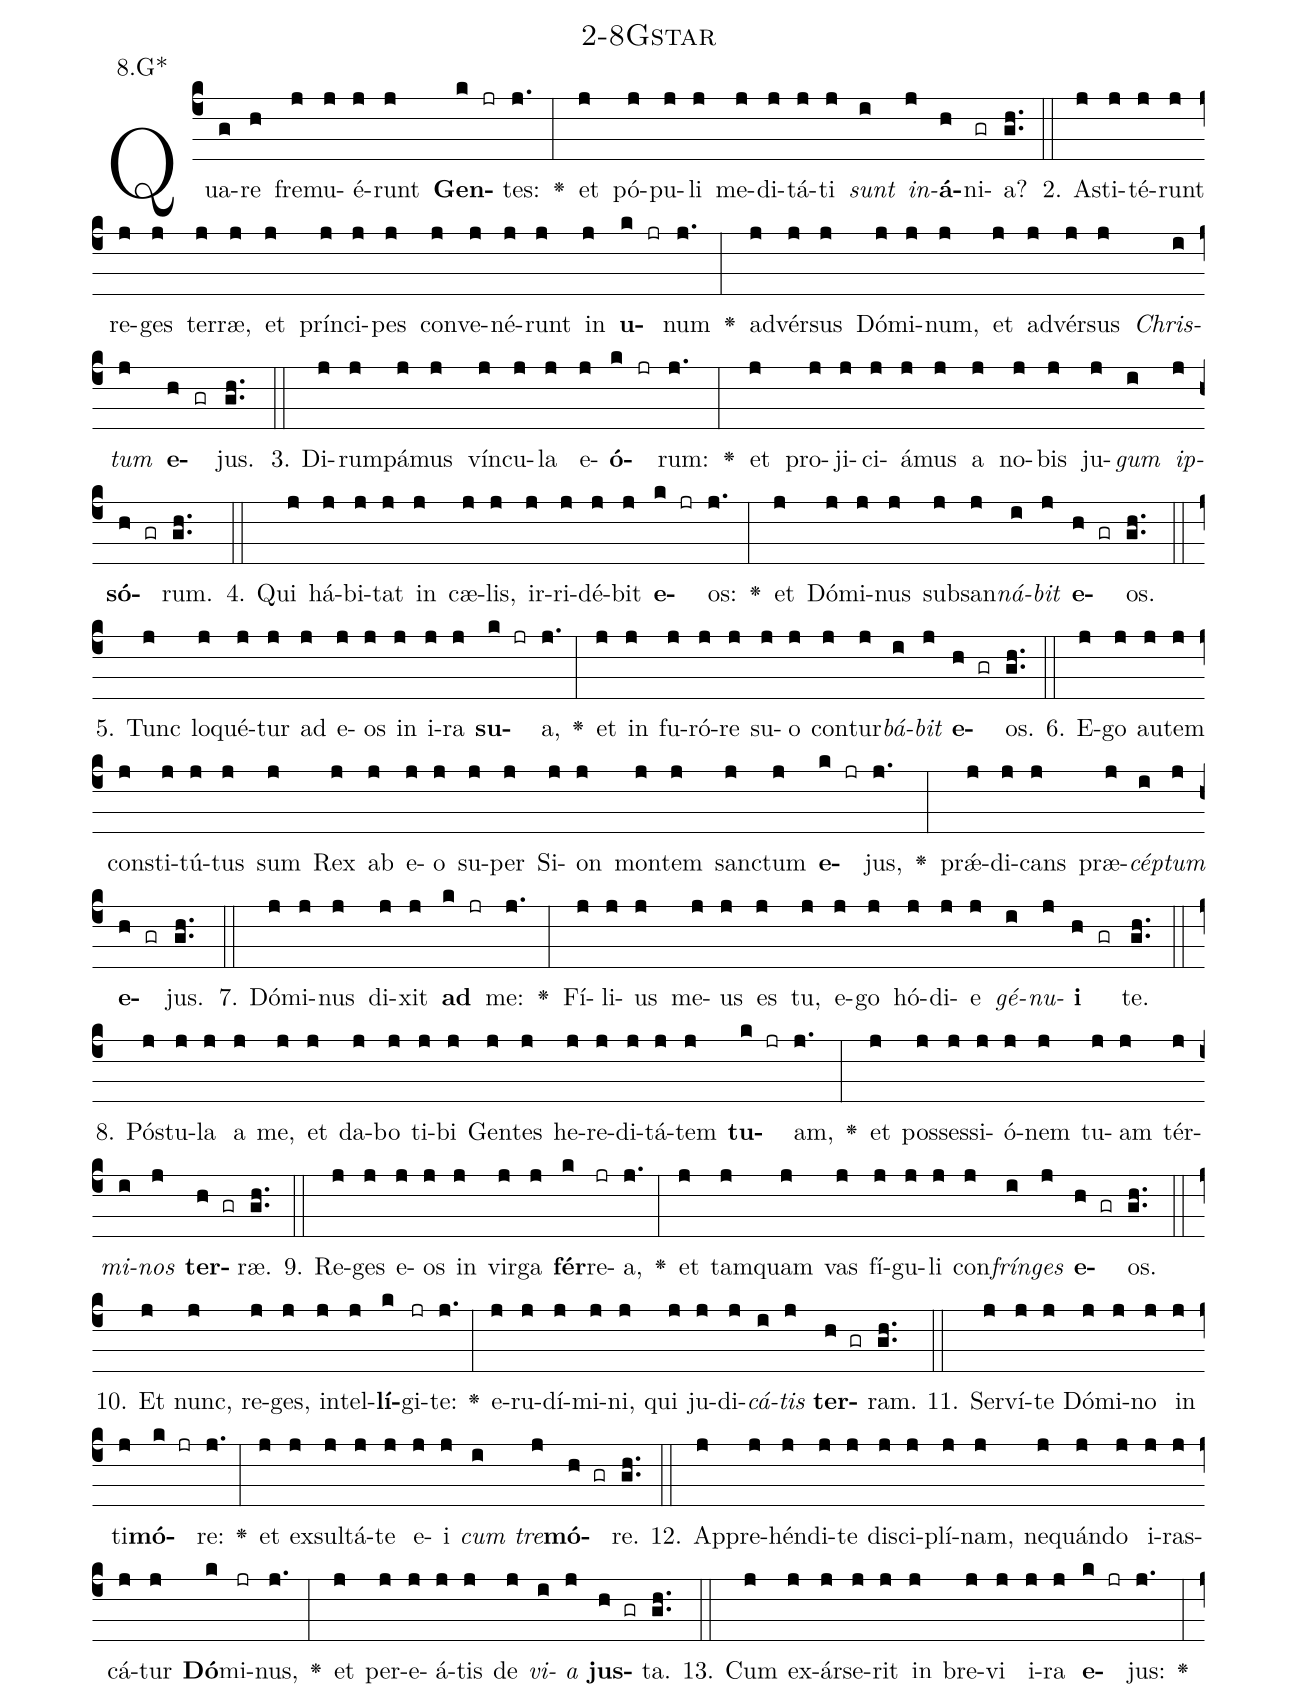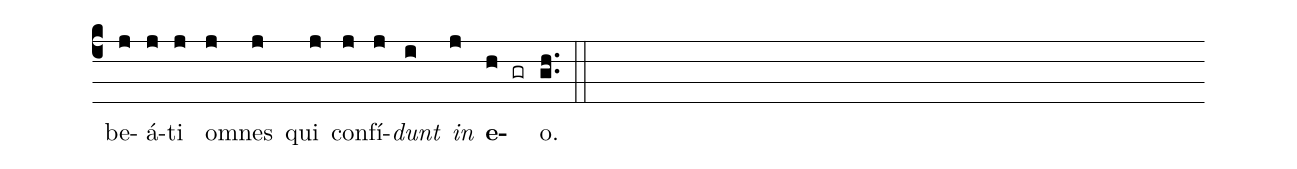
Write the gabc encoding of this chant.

name: 2-8Gstar;
annotation: 8.G*;
%%
(c4)Qua(g)re(h) fre(j)mu(j)é(j)runt(j) <b>Gen</b>(k jr)tes:(j.) <v>\greheightstar</v>(:) et(j) pó(j)pu(j)li(j) me(j)di(j)tá(j)ti(j) <i>sunt</i>(i) <i>in</i>(j)<b>á</b>(h)ni(gr)a?(gh..) (::)
2. A(j)sti(j)té(j)runt(j) re(j)ges(j) ter(j)ræ,(j) et(j) prín(j)ci(j)pes(j) con(j)ve(j)né(j)runt(j) in(j) <b>u</b>(k jr)num(j.) <v>\greheightstar</v>(:) ad(j)vér(j)sus(j) Dó(j)mi(j)num,(j) et(j) ad(j)vér(j)sus(j) <i>Chris</i>(i)<i>tum</i>(j) <b>e</b>(h gr)jus.(gh..) (::)
3. Di(j)rum(j)pá(j)mus(j) vín(j)cu(j)la(j) e(j)<b>ó</b>(k jr)rum:(j.) <v>\greheightstar</v>(:) et(j) pro(j)ji(j)ci(j)á(j)mus(j) a(j) no(j)bis(j) ju(j)<i>gum</i>(i) <i>ip</i>(j)<b>só</b>(h gr)rum.(gh..) (::)
4. Qui(j) há(j)bi(j)tat(j) in(j) cæ(j)lis,(j) ir(j)ri(j)dé(j)bit(j) <b>e</b>(k jr)os:(j.) <v>\greheightstar</v>(:) et(j) Dó(j)mi(j)nus(j) sub(j)san(j)<i>ná</i>(i)<i>bit</i>(j) <b>e</b>(h gr)os.(gh..) (::)
5. Tunc(j) lo(j)qué(j)tur(j) ad(j) e(j)os(j) in(j) i(j)ra(j) <b>su</b>(k jr)a,(j.) <v>\greheightstar</v>(:) et(j) in(j) fu(j)ró(j)re(j) su(j)o(j) con(j)tur(j)<i>bá</i>(i)<i>bit</i>(j) <b>e</b>(h gr)os.(gh..) (::)
6. E(j)go(j) au(j)tem(j) con(j)sti(j)tú(j)tus(j) sum(j) Rex(j) ab(j) e(j)o(j) su(j)per(j) Si(j)on(j) mon(j)tem(j) sanc(j)tum(j) <b>e</b>(k jr)jus,(j.) <v>\greheightstar</v>(:) prǽ(j)di(j)cans(j) præ(j)<i>cép</i>(i)<i>tum</i>(j) <b>e</b>(h gr)jus.(gh..) (::)
7. Dó(j)mi(j)nus(j) di(j)xit(j) <b>ad</b>(k jr) me:(j.) <v>\greheightstar</v>(:) Fí(j)li(j)us(j) me(j)us(j) es(j) tu,(j) e(j)go(j) hó(j)di(j)e(j) <i>gé</i>(i)<i>nu</i>(j)<b>i</b>(h gr) te.(gh..) (::)
8. Pós(j)tu(j)la(j) a(j) me,(j) et(j) da(j)bo(j) ti(j)bi(j) Gen(j)tes(j) he(j)re(j)di(j)tá(j)tem(j) <b>tu</b>(k jr)am,(j.) <v>\greheightstar</v>(:) et(j) pos(j)ses(j)si(j)ó(j)nem(j) tu(j)am(j) tér(j)<i>mi</i>(i)<i>nos</i>(j) <b>ter</b>(h gr)ræ.(gh..) (::)
9. Re(j)ges(j) e(j)os(j) in(j) vir(j)ga(j) <b>fér</b>(k)re(jr)a,(j.) <v>\greheightstar</v>(:) et(j) tam(j)quam(j) vas(j) fí(j)gu(j)li(j) con(j)<i>frín</i>(i)<i>ges</i>(j) <b>e</b>(h gr)os.(gh..) (::)
10. Et(j) nunc,(j) re(j)ges,(j) in(j)tel(j)<b>lí</b>(k)gi(jr)te:(j.) <v>\greheightstar</v>(:) e(j)ru(j)dí(j)mi(j)ni,(j) qui(j) ju(j)di(j)<i>cá</i>(i)<i>tis</i>(j) <b>ter</b>(h gr)ram.(gh..) (::)
11. Ser(j)ví(j)te(j) Dó(j)mi(j)no(j) in(j) ti(j)<b>mó</b>(k jr)re:(j.) <v>\greheightstar</v>(:) et(j) ex(j)sul(j)tá(j)te(j) e(j)i(j) <i>cum</i>(i) <i>tre</i>(j)<b>mó</b>(h gr)re.(gh..) (::)
12. Ap(j)pre(j)hén(j)di(j)te(j) di(j)sci(j)plí(j)nam,(j) ne(j)quán(j)do(j) i(j)ras(j)cá(j)tur(j) <b>Dó</b>(k)mi(jr)nus,(j.) <v>\greheightstar</v>(:) et(j) per(j)e(j)á(j)tis(j) de(j) <i>vi</i>(i)<i>a</i>(j) <b>jus</b>(h gr)ta.(gh..) (::)
13. Cum(j) ex(j)ár(j)se(j)rit(j) in(j) bre(j)vi(j) i(j)ra(j) <b>e</b>(k jr)jus:(j.) <v>\greheightstar</v>(:) be(j)á(j)ti(j) om(j)nes(j) qui(j) con(j)fí(j)<i>dunt</i>(i) <i>in</i>(j) <b>e</b>(h gr)o.(gh..) (::)
